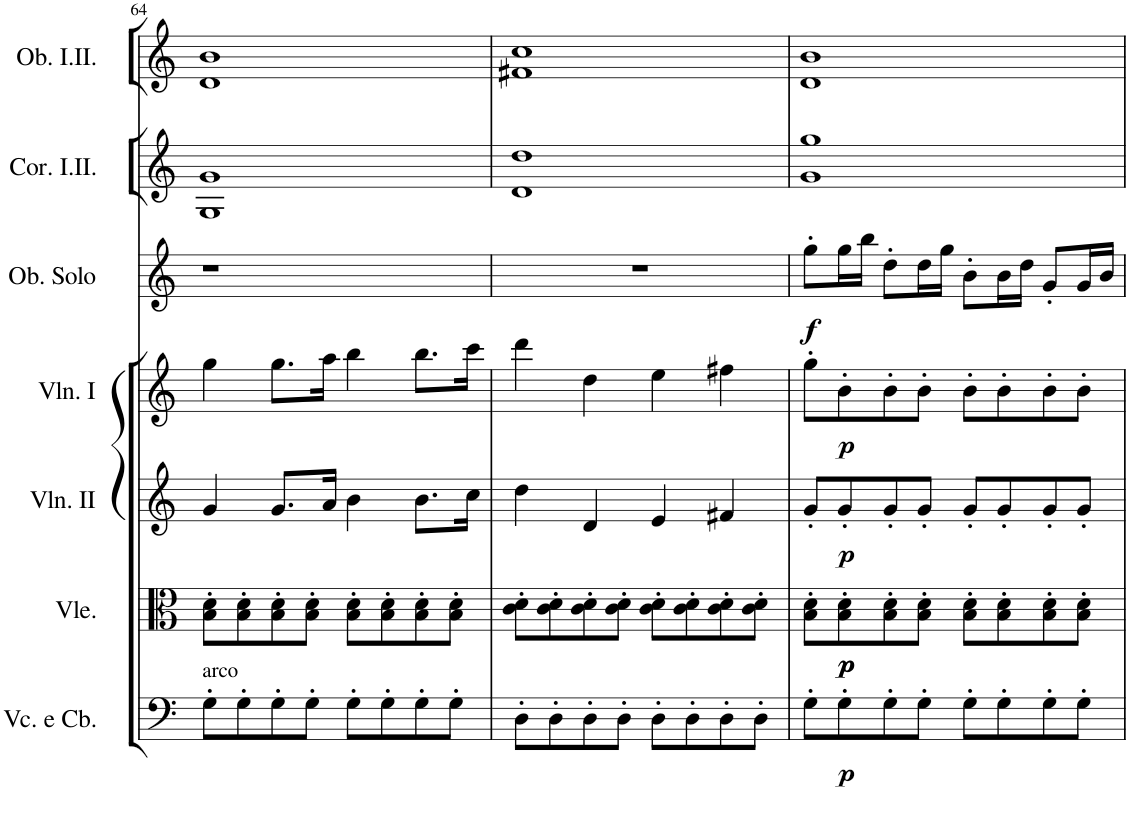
**kern	**dynam	**kern	**dynam	**kern	**dynam	**kern	**dynam	**kern	**dynam	**kern	**kern
*part7	*part7	*part6	*part6	*part5	*part5	*part4	*part4	*part3	*part3	*part2	*part1
*staff7	*staff7	*staff6	*staff6	*staff5	*staff5	*staff4	*staff4	*staff3	*staff3	*staff2	*staff1
*I"Violoncelli e Bassi *	*	*I"Viole	*	*I"Violini II	*	*I"Violini I	*	*I"Oboe Solo	*	*I"Corni in C I.II.	*I"Oboi I.II.
*	*	*I'Vle.	*	*I'Vln. II	*	*I'Vln. I	*	*I'Ob. Solo	*	*I'Cor. I.II.	*I'Ob. I.II.
!!LO:PB:g=z
*clefF4	*	*clefC3	*	*clefG2	*	*clefG2	*	*clefG2	*	*clefG2	*clefG2
*	*	*	*	*	*	*	*	*	*	*Trd7c12	*
*k[]	*	*k[]	*	*k[]	*	*k[]	*	*k[]	*	*k[]	*k[]
*M4/4	*	*M4/4	*	*M4/4	*	*M4/4	*	*M4/4	*	*M4/4	*M4/4
*met(c)	*	*met(c)	*	*met(c)	*	*met(c)	*	*met(c)	*	*met(c)	*met(c)
=64	=64	=64	=64	=64	=64	=64	=64	=64	=64	=64	=64
*	*	*	*	*	*	*	*	*	*	*^	*^
!LO:TX:a:t=arco	!	!	!	!	!	!	!	!	!	!	!	!	!
8G'\L	.	8B\' 8d\'L	.	4g/	.	4gg\	.	1r	.	1g	1G	1b	1d
8G'\	.	8B\' 8d\'	.	.	.	.	.	.	.	.	.	.	.
8G'\	.	8B\' 8d\'	.	8.g/L	.	8.gg\L	.	.	.	.	.	.	.
8G'\J	.	8B\' 8d\'J	.	.	.	.	.	.	.	.	.	.	.
.	.	.	.	16a/Jk	.	16aa\Jk	.	.	.	.	.	.	.
8G'\L	.	8B\' 8d\'L	.	4b\	.	4bb\	.	.	.	.	.	.	.
8G'\	.	8B\' 8d\'	.	.	.	.	.	.	.	.	.	.	.
8G'\	.	8B\' 8d\'	.	8.b\L	.	8.bb\L	.	.	.	.	.	.	.
8G'\J	.	8B\' 8d\'J	.	.	.	.	.	.	.	.	.	.	.
.	.	.	.	16cc\Jk	.	16ccc\Jk	.	.	.	.	.	.	.
=65	=65	=65	=65	=65	=65	=65	=65	=65	=65	=65	=65	=65	=65
8D'\L	.	8c\' 8d\'L	.	4dd\	.	4ddd\	.	1r	.	1dd	1d	1cc	1f#X
8D'\	.	8c\' 8d\'	.	.	.	.	.	.	.	.	.	.	.
8D'\	.	8c\' 8d\'	.	4d/	.	4dd\	.	.	.	.	.	.	.
8D'\J	.	8c\' 8d\'J	.	.	.	.	.	.	.	.	.	.	.
8D'\L	.	8c\' 8d\'L	.	4e/	.	4ee\	.	.	.	.	.	.	.
8D'\	.	8c\' 8d\'	.	.	.	.	.	.	.	.	.	.	.
8D'\	.	8c\' 8d\'	.	4f#X/	.	4ff#X\	.	.	.	.	.	.	.
8D'\J	.	8c\' 8d\'J	.	.	.	.	.	.	.	.	.	.	.
=66	=66	=66	=66	=66	=66	=66	=66	=66	=66	=66	=66	=66	=66
!	!	!	!	!	!	!	!	!	!LO:DY:b	!	!	!	!
8G'\L	.	8B\' 8d\'L	.	8g'/L	.	8gg'\L	.	8gg'\L	f	1gg	1g	1b	1d
!	!LO:DY:b	!	!LO:DY:b	!	!	!	!	!	!	!	!	!	!
!	!	!	!LO:DY:n=1:b	!	!LO:DY:b	!	!LO:DY:b	!	!	!	!	!	!
8G'\	p	8B\' 8d\'	p p	8g'/	p	8b'\	p	16gg\L	.	.	.	.	.
.	.	.	.	.	.	.	.	16bb\JJ	.	.	.	.	.
8G'\	.	8B\' 8d\'	.	8g'/	.	8b'\	.	8dd'\L	.	.	.	.	.
8G'\J	.	8B\' 8d\'J	.	8g'/J	.	8b'\J	.	16dd\L	.	.	.	.	.
.	.	.	.	.	.	.	.	16gg\JJ	.	.	.	.	.
8G'\L	.	8B\' 8d\'L	.	8g'/L	.	8b'\L	.	8b'\L	.	.	.	.	.
8G'\	.	8B\' 8d\'	.	8g'/	.	8b'\	.	16b\L	.	.	.	.	.
.	.	.	.	.	.	.	.	16dd\JJ	.	.	.	.	.
8G'\	.	8B\' 8d\'	.	8g'/	.	8b'\	.	8g'/L	.	.	.	.	.
8G'\J	.	8B\' 8d\'J	.	8g'/J	.	8b'\J	.	16g/L	.	.	.	.	.
.	.	.	.	.	.	.	.	16b/JJ	.	.	.	.	.
*	*	*	*	*	*	*	*	*	*	*v	*v	*	*
*	*	*	*	*	*	*	*	*	*	*	*v	*v
=	=	=	=	=	=	=	=	=	=	=	=
*-	*-	*-	*-	*-	*-	*-	*-	*-	*-	*-	*-
